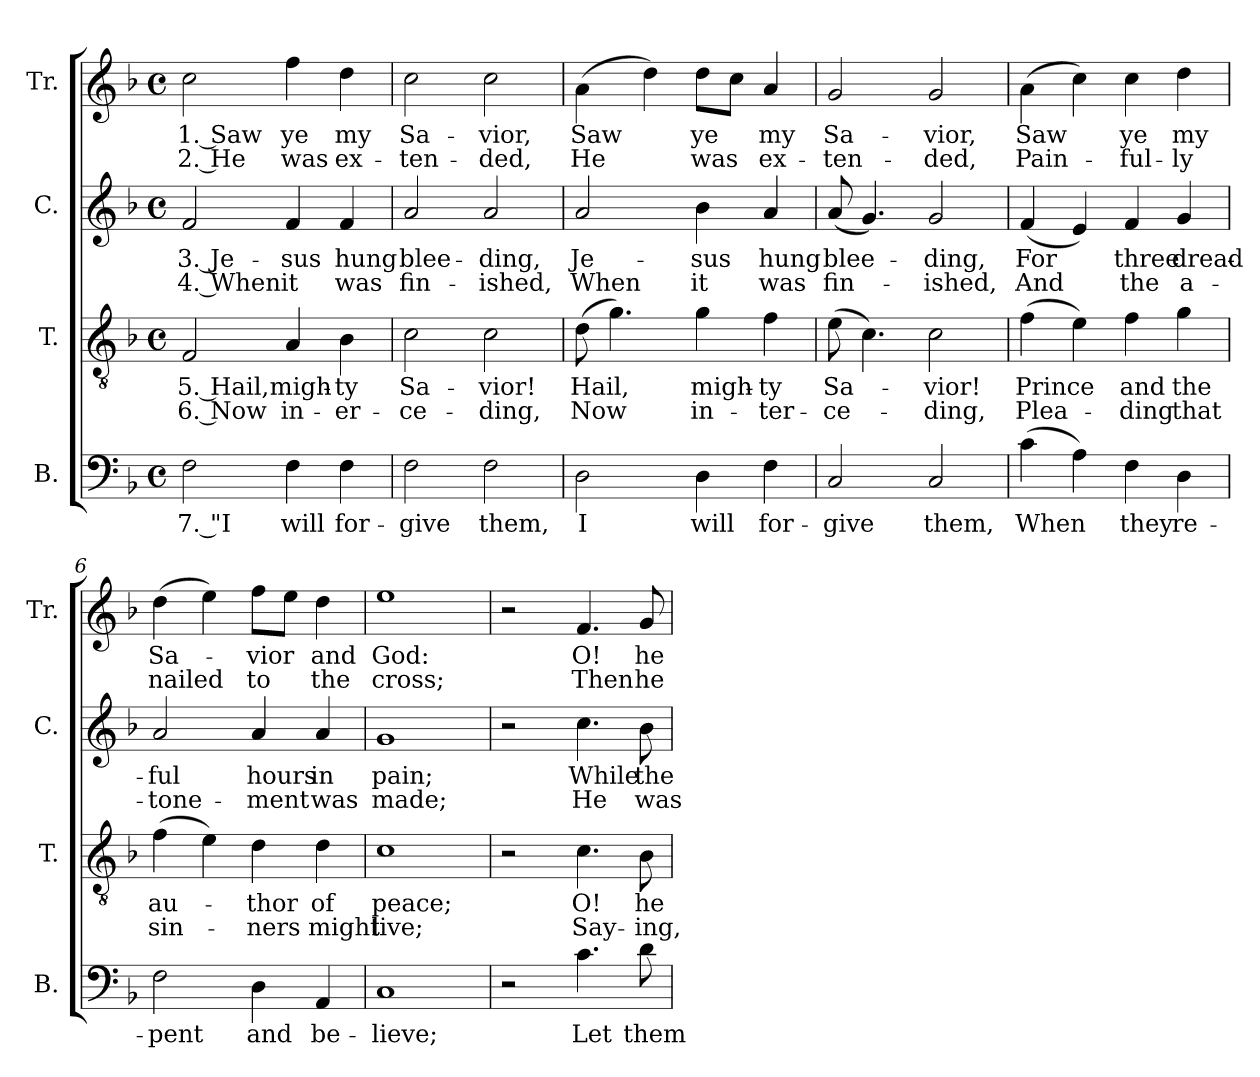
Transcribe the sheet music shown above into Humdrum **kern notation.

**kern	**text	**kern	**text	**text	**kern	**text	**text	**kern	**text	**text
*part4	*part4	*part3	*part3	*part3	*part2	*part2	*part2	*part1	*part1	*part1
*staff4	*staff4	*staff3	*staff3	*staff3	*staff2	*staff2	*staff2	*staff1	*staff1	*staff1
*I"B.	*	*I"T.	*	*	*I"C.	*	*	*I"Tr.	*	*
*I'B.	*	*I'T.	*	*	*I'C.	*	*	*I'Tr.	*	*
*clefF4	*	*clefGv2	*	*	*clefG2	*	*	*clefG2	*	*
*k[b-]	*	*k[b-]	*	*	*k[b-]	*	*	*k[b-]	*	*
*M4/4	*	*M4/4	*	*	*M4/4	*	*	*M4/4	*	*
*met(c)	*	*met(c)	*	*	*met(c)	*	*	*met(c)	*	*
*MM110	*	*MM110	*	*	*MM110	*	*	*MM110	*	*
=1	=1	=1	=1	=1	=1	=1	=1	=1	=1	=1
2F\	7. "I	2F/	5. Hail,	6. Now	2f/	3. Je-	4. When	2cc\	1. Saw	2. He
4F\	will	4A/	migh-	in-	4f/	-sus	it	4ff\	ye	was
4F\	for-	4B-\	-ty	-er-	4f/	hung	was	4dd\	my	ex-
=2	=2	=2	=2	=2	=2	=2	=2	=2	=2	=2
2F\	-give	2c\	Sa-	-ce-	2a/	blee-	fin-	2cc\	Sa-	-ten-
2F\	them,	2c\	-vior!	-ding,	2a/	-ding,	-ished,	2cc\	-vior,	-ded,
=3	=3	=3	=3	=3	=3	=3	=3	=3	=3	=3
2D\	I	(8d\	Hail,	Now	2a/	Je-	When	(4a\	Saw	He
.	.	4.g\)	.	.	.	.	.	.	.	.
.	.	.	.	.	.	.	.	4dd\)	.	.
4D\	will	4g\	migh-	in-	4b-\	-sus	it	8dd\L	ye	was
.	.	.	.	.	.	.	.	8cc\J	.	.
4F\	for-	4f\	-ty	-ter-	4a/	hung	was	4a/	my	ex-
=4	=4	=4	=4	=4	=4	=4	=4	=4	=4	=4
2C/	-give	(8e\	Sa-	-ce-	(8a/	blee-	fin-	2g/	Sa-	-ten-
.	.	4.c\)	.	.	4.g/)	.	.	.	.	.
2C/	them,	2c\	-vior!	-ding,	2g/	-ding,	-ished,	2g/	-vior,	-ded,
=5	=5	=5	=5	=5	=5	=5	=5	=5	=5	=5
(4c\	When	(4f\	Prince	Plea-	(4f/	For	And	(4a\	Saw	Pain-
4A\)	.	4e\)	.	.	4e/)	.	.	4cc\)	.	.
4F\	they	4f\	and	-ding	4f/	three	the	4cc\	ye	-ful-
4D\	re-	4g\	the	that	4g/	dread-	a-	4dd\	my	-ly
=6	=6	=6	=6	=6	=6	=6	=6	=6	=6	=6
2F\	-pent	(4f\	au-	sin-	2a/	-ful	-tone-	(4dd\	Sa-	nailed
.	.	4e\)	.	.	.	.	.	4ee\)	.	.
4D\	and	4d\	-thor	-ners	4a/	hours	-ment	8ff\L	-vior	to
.	.	.	.	.	.	.	.	8ee\J	.	.
4AA/	be-	4d\	of	might	4a/	in	was	4dd\	and	the
=7	=7	=7	=7	=7	=7	=7	=7	=7	=7	=7
1C	-lieve;	1c	peace;	live;	1g	pain;	made;	1ee	God:	cross;
=8	=8	=8	=8	=8	=8	=8	=8	=8	=8	=8
2r	.	2r	.	.	2r	.	.	2r	.	.
4.c\	Let	4.c\	O!	Say-	4.cc\	While	He	4.f/	O!	Then
8d\	them	8B-\	he	-ing,	8b-\	the	was	8g/	he	he
=	=	=	=	=	=	=	=	=	=	=
*-	*-	*-	*-	*-	*-	*-	*-	*-	*-	*-
